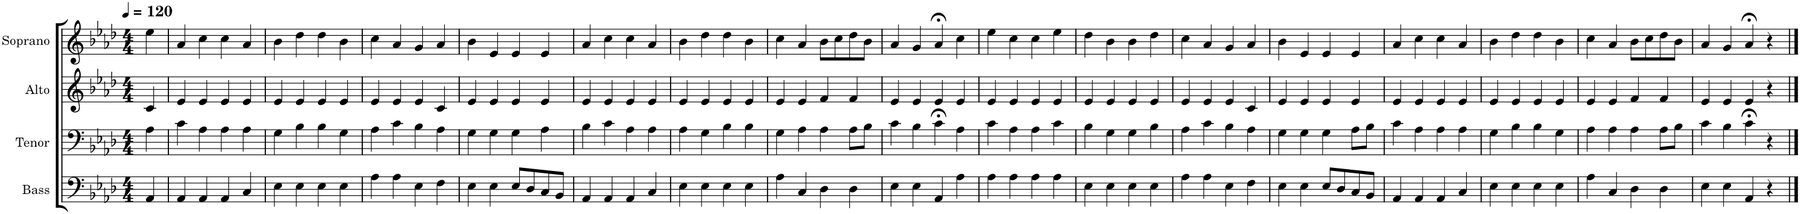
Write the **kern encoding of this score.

**kern	**kern	**kern	**kern
*part4	*part3	*part2	*part1
*staff4	*staff3	*staff2	*staff1
*I"Bass	*I"Tenor	*I"Alto	*I"Soprano
*I'B.	*I'T.	*I'A.	*I'S.
*clefF4	*clefF4	*clefG2	*clefG2
*k[b-e-a-d-]	*k[b-e-a-d-]	*k[b-e-a-d-]	*k[b-e-a-d-]
*M4/4	*M4/4	*M4/4	*M4/4
*MM120	*MM120	*MM120	*MM120
=	=	=	=
4AA-/	4A-\	4c/	4ee-\
=1	=1	=1	=1
4AA-/	4c\	4e-/	4a-/
4AA-/	4A-\	4e-/	4cc\
4AA-/	4A-\	4e-/	4cc\
4C/	4A-\	4e-/	4a-/
=2	=2	=2	=2
4E-\	4G\	4e-/	4b-\
4E-\	4B-\	4e-/	4dd-\
4E-\	4B-\	4e-/	4dd-\
4E-\	4G\	4e-/	4b-\
=3	=3	=3	=3
4A-\	4A-\	4e-/	4cc\
4A-\	4c\	4e-/	4a-/
4E-\	4B-\	4e-/	4g/
4F\	4A-\	4c/	4a-/
=4	=4	=4	=4
4E-\	4G\	4e-/	4b-\
4E-\	4G\	4e-/	4e-/
8E-/L	4G\	4e-/	4e-/
8D-/	.	.	.
8C/	4A-\	4e-/	4e-/
8BB-/J	.	.	.
=5	=5	=5	=5
4AA-/	4B-\	4e-/	4a-/
4AA-/	4c\	4e-/	4cc\
4AA-/	4A-\	4e-/	4cc\
4C/	4A-\	4e-/	4a-/
=6	=6	=6	=6
4E-\	4A-\	4e-/	4b-\
4E-\	4G\	4e-/	4dd-\
4E-\	4B-\	4e-/	4dd-\
4E-\	4B-\	4e-/	4b-\
=7	=7	=7	=7
4A-\	4G\	4e-/	4cc\
4C/	4A-\	4e-/	4a-/
4D-\	4A-\	4f/	8b-\L
.	.	.	8cc\
4D-\	8A-\L	4f/	8dd-\
.	8B-\J	.	8b-\J
=8	=8	=8	=8
4E-\	4c\	4e-/	4a-/
4E-\	4B-\	4e-/	4g/
4AA-/	4c;<\	4e-/	4a-;</
4A-\	4A-\	4e-/	4cc\
=9	=9	=9	=9
4A-\	4c\	4e-/	4ee-\
4A-\	4A-\	4e-/	4cc\
4A-\	4A-\	4e-/	4cc\
4A-\	4c\	4e-/	4ee-\
=10	=10	=10	=10
4E-\	4B-\	4e-/	4dd-\
4E-\	4G\	4e-/	4b-\
4E-\	4G\	4e-/	4b-\
4E-\	4B-\	4e-/	4dd-\
=11	=11	=11	=11
4A-\	4A-\	4e-/	4cc\
4A-\	4c\	4e-/	4a-/
4E-\	4B-\	4e-/	4g/
4F\	4A-\	4c/	4a-/
=12	=12	=12	=12
4E-\	4G\	4e-/	4b-\
4E-\	4G\	4e-/	4e-/
8E-/L	4G\	4e-/	4e-/
8D-/	.	.	.
8C/	8A-\L	4e-/	4e-/
8BB-/J	8B-\J	.	.
=13	=13	=13	=13
4AA-/	4c\	4e-/	4a-/
4AA-/	4A-\	4e-/	4cc\
4AA-/	4A-\	4e-/	4cc\
4C/	4A-\	4e-/	4a-/
=14	=14	=14	=14
4E-\	4G\	4e-/	4b-\
4E-\	4B-\	4e-/	4dd-\
4E-\	4B-\	4e-/	4dd-\
4E-\	4G\	4e-/	4b-\
=15	=15	=15	=15
4A-\	4A-\	4e-/	4cc\
4C/	4A-\	4e-/	4a-/
4D-\	4A-\	4f/	8b-\L
.	.	.	8cc\
4D-\	8A-\L	4f/	8dd-\
.	8B-\J	.	8b-\J
=16	=16	=16	=16
4E-\	4c\	4e-/	4a-/
4E-\	4B-\	4e-/	4g/
4AA-/	4c;<\	4e-/	4a-;</
4r	4r	4r	4r
==	==	==	==
*-	*-	*-	*-
